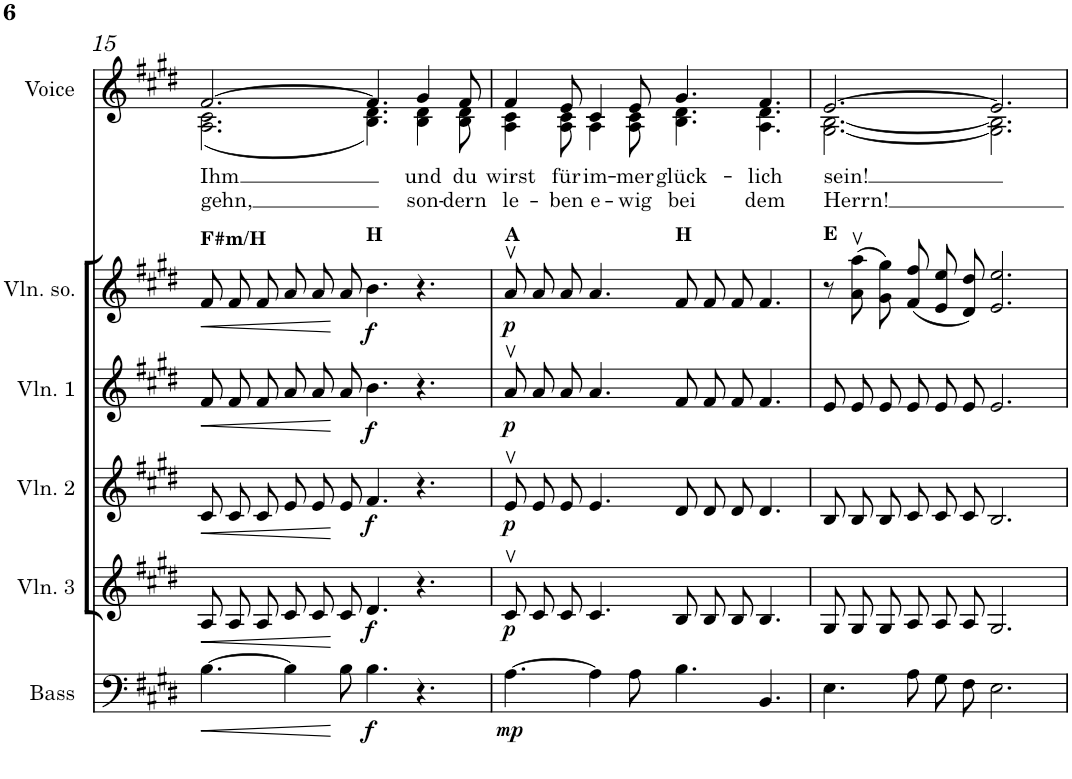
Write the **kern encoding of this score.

**kern	**dynam	**kern	**dynam	**kern	**dynam	**kern	**dynam	**kern	**dynam	**kern	**text	**text
*part6	*part6	*part5	*part5	*part4	*part4	*part3	*part3	*part2	*part2	*part1	*part1	*part1
*staff6	*staff6	*staff5	*staff5	*staff4	*staff4	*staff3	*staff3	*staff2	*staff2	*staff1	*staff1	*staff1
*I"Bass Gitarre	*	*I"Violine 3	*	*I"Violine 2	*	*I"Violine 1	*	*I"Violine solo	*	*I"Voice	*	*
*I'Bass	*	*I'Vln. 3	*	*I'Vln. 2	*	*I'Vln. 1	*	*I'Vln. so.	*	*I'Voice	*	*
!!LO:PB:g=z
*clefF4	*	*clefG2	*	*clefG2	*	*clefG2	*	*clefG2	*	*clefG2	*	*
*Trd7c12	*	*	*	*	*	*	*	*	*	*	*	*
*k[f#c#g#d#]	*	*k[f#c#g#d#]	*	*k[f#c#g#d#]	*	*k[f#c#g#d#]	*	*k[f#c#g#d#]	*	*k[f#c#g#d#]	*	*
*E:	*	*E:	*	*E:	*	*E:	*	*E:	*	*E:	*	*
*M12/8	*	*M12/8	*	*M12/8	*	*M12/8	*	*M12/8	*	*M12/8	*	*
=15	=15	=15	=15	=15	=15	=15	=15	=15	=15	=15	=15	=15
!	!	!	!	!	!	!	!	!	!	!LO:TX:b:B:t=F#m/H	!	!
!	!	!	!	!	!	!	!LO:HP:b	!	!LO:HP:b	!	!LO:LY:b	!LO:LY:b
*	*	*	*	*	*	*	*	*	*	*^	*	*
[>4.B\	.	8A/L	.	8c#/L	.	8f#/L	<	8f#/L	<	[>2.f#/	(2.A\ 2.c#\	-Ihm	gehn,
.	.	8A/	.	8c#/	.	8f#/	.	8f#/	.	.	.	.	.
.	.	8A/J	.	8c#/J	.	8f#/J	.	8f#/J	.	.	.	.	.
4B\]	.	8c#/L	.	8e/L	.	8a/L	.	8a/L	.	.	.	.	.
.	.	8c#/	.	8e/	.	8a/	.	8a/	.	.	.	.	.
8B\	.	8c#/J	.	8e/J	.	8a/J	[	8a/J	[	.	.	.	.
!	!	!	!	!	!	!	!	!	!	!LO:TX:b:B:t=H	!	!	!
!	!LO:DY:b	!	!LO:DY:b	!	!LO:DY:b	!	!LO:DY:b	!	!LO:DY:b	!	!	!	!
4.B\	f	4.d#/	f	4.f#/	f	4.b\	f	4.b\	f	4.f#/]	4.B\ 4.d#\)	.	.
!	!	!	!	!	!	!	!	!	!	!	!	!LO:LY:b	!LO:LY:b
4.r	.	4.r	.	4.r	.	4.r	.	4.r	.	4g#/	4B\ 4d#\	und	son-
!	!	!	!	!	!	!	!	!	!	!	!	!LO:LY:b	!LO:LY:b
.	.	.	.	.	.	.	.	.	.	8f#/	8B\ 8d#\	du	-dern
=16	=16	=16	=16	=16	=16	=16	=16	=16	=16	=16	=16	=16	=16
!	!	!	!	!	!	!	!	!	!	!LO:TX:b:B:t=A	!	!	!
!	!LO:DY:b	!	!LO:DY:b	!	!LO:DY:b	!	!LO:DY:b	!	!LO:DY:b	!	!	!LO:LY:b	!LO:LY:b
[>4.A\	mp	8c#v/L	p	8ev/L	p	8av/L	p	8av/L	p	4f#/	4A\ 4c#\	wirst	le-
.	.	8c#/	.	8e/	.	8a/	.	8a/	.	.	.	.	.
!	!	!	!	!	!	!	!	!	!	!	!	!LO:LY:b	!LO:LY:b
.	.	8c#/J	.	8e/J	.	8a/J	.	8a/J	.	8e/	8A\ 8c#\	-für	-ben
!	!	!	!	!	!	!	!	!	!	!	!	!LO:LY:b	!LO:LY:b
4A\]	.	4.c#/	.	4.e/	.	4.a/	.	4.a/	.	4c#/	4A\	im-	e-
!	!	!	!	!	!	!	!	!	!	!	!	!LO:LY:b	!LO:LY:b
8A\	.	.	.	.	.	.	.	.	.	8e/	8A\ 8c#\	-mer	-wig
!	!	!	!	!	!	!	!	!	!	!LO:TX:b:B:t=H	!	!	!
!	!	!	!	!	!	!	!	!	!	!	!	!LO:LY:b	!LO:LY:b
4.B\	.	8B/L	.	8d#/L	.	8f#/L	.	8f#/L	.	4.g#/	4.B\ 4.d#\	glück-	bei
.	.	8B/	.	8d#/	.	8f#/	.	8f#/	.	.	.	.	.
.	.	8B/J	.	8d#/J	.	8f#/J	.	8f#/J	.	.	.	.	.
!	!	!	!	!	!	!	!	!	!	!	!	!LO:LY:b	!LO:LY:b
4.BB/	.	4.B/	.	4.d#/	.	4.f#/	.	4.f#/	.	4.f#/	4.A\ 4.d#\	lich	dem
=17	=17	=17	=17	=17	=17	=17	=17	=17	=17	=17	=17	=17	=17
!	!	!	!	!	!	!	!	!	!	!LO:TX:b:B:t=E	!	!	!
!	!	!	!	!	!	!	!	!	!	!	!	!LO:LY:b	!LO:LY:b
4.E\	.	8G#/L	.	8B/L	.	8e/L	.	8r	.	[>2.e/	[<2.G#\ [<2.B\	sein!	Herrn!
.	.	8G#/	.	8B/	.	8e/	.	(8av\ 8aav\L	.	.	.	.	.
.	.	8G#/J	.	8B/J	.	8e/J	.	8g#\ 8gg#\J)	.	.	.	.	.
8A\L	.	8A/L	.	8c#/L	.	8e/L	.	(8f#/ 8ff#/L	.	.	.	.	.
8G#\	.	8A/	.	8c#/	.	8e/	.	8e/ 8ee/	.	.	.	.	.
8F#\J	.	8A/J	.	8c#/J	.	8e/J	.	8d#/ 8dd#/J)	.	.	.	.	.
2.E\	.	2.G#/	.	2.B/	.	2.e/	.	2.e/ 2.ee/	.	2.e/]	2.G#\] 2.B\]	.	.
*	*	*	*	*	*	*	*	*	*	*v	*v	*	*
=	=	=	=	=	=	=	=	=	=	=	=	=
*-	*-	*-	*-	*-	*-	*-	*-	*-	*-	*-	*-	*-
